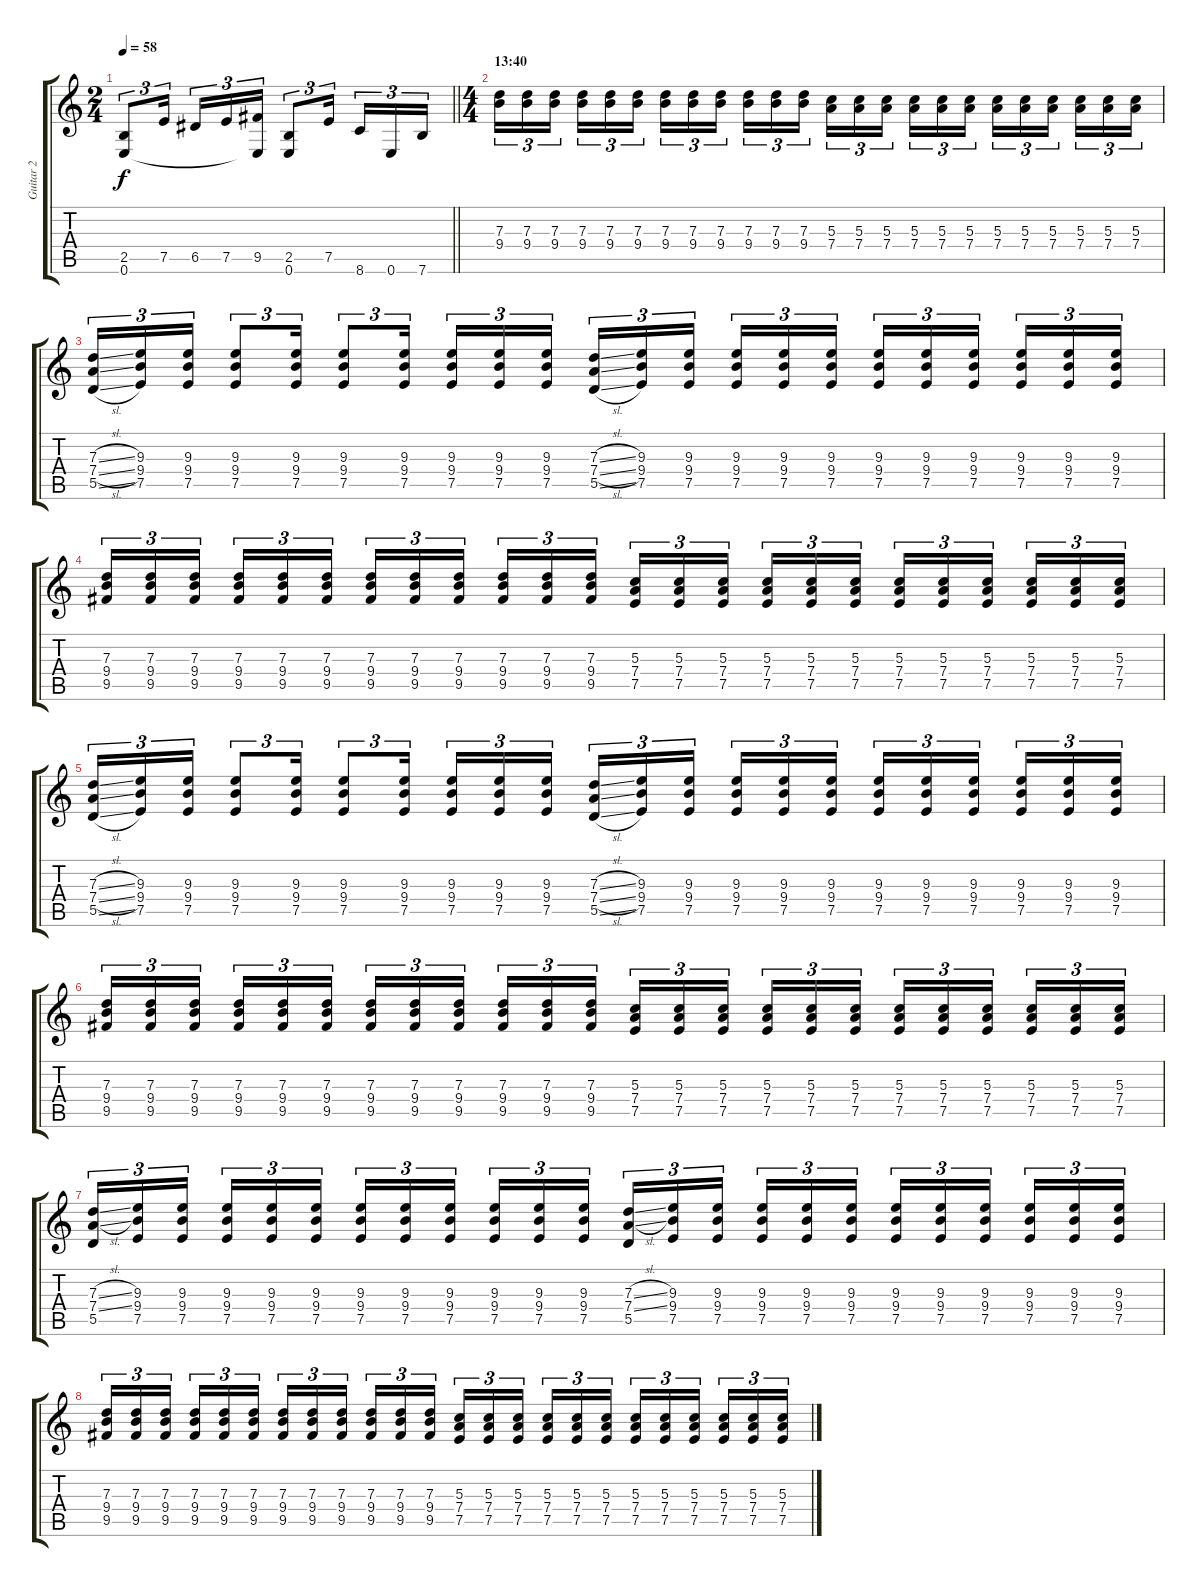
\track ("Guitar 2" "Guitar 2") {instrument distortionguitar}
\staff {score tabs}
\tuning (E4 B3 G3 D3 A2 E2) {hide}
\ts (2 4)
\tempo 58
\clef g2
\barLineRight lightlight
\ks c
(2.5 0.6).8{tu (3 2) dy f} 7.5.16{tu (3 2) beam splitsecondary} 6.5.16{tu (3 2)} 7.5.16{tu (3 2)} (9.5 0.6{t}).16{tu (3 2)} (2.5 0.6).8{tu (3 2)} 7.5.16{tu (3 2) beam splitsecondary} 8.6.16{tu (3 2)} 0.6.16{tu (3 2)} 7.6.16{tu (3 2)} |
\ts (4 4)
\section ("" "13:40")
(7.3 9.4).16{tu (3 2) volume 9} (7.3 9.4).16{tu (3 2)} (7.3 9.4).16{tu (3 2) beam splitsecondary} (7.3 9.4).16{tu (3 2)} (7.3 9.4).16{tu (3 2)} (7.3 9.4).16{tu (3 2)} (7.3 9.4).16{tu (3 2)} (7.3 9.4).16{tu (3 2)} (7.3 9.4).16{tu (3 2) beam splitsecondary} (7.3 9.4).16{tu (3 2)} (7.3 9.4).16{tu (3 2)} (7.3 9.4).16{tu (3 2)} (5.3 7.4).16{tu (3 2)} (5.3 7.4).16{tu (3 2)} (5.3 7.4).16{tu (3 2) beam splitsecondary} (5.3 7.4).16{tu (3 2)} (5.3 7.4).16{tu (3 2)} (5.3 7.4).16{tu (3 2)} (5.3 7.4).16{tu (3 2)} (5.3 7.4).16{tu (3 2)} (5.3 7.4).16{tu (3 2) beam splitsecondary} (5.3 7.4).16{tu (3 2)} (5.3 7.4).16{tu (3 2)} (5.3 7.4).16{tu (3 2)} |
(7.3{sl} 7.4{sl} 5.5{sl}).16{tu (3 2)} (9.3 9.4 7.5).16{tu (3 2)} (9.3 9.4 7.5).16{tu (3 2)} (9.3 9.4 7.5).8{tu (3 2)} (9.3 9.4 7.5).16{tu (3 2)} (9.3 9.4 7.5).8{tu (3 2)} (9.3 9.4 7.5).16{tu (3 2) beam splitsecondary} (9.3 9.4 7.5).16{tu (3 2)} (9.3 9.4 7.5).16{tu (3 2)} (9.3 9.4 7.5).16{tu (3 2)} (7.3{sl} 7.4{sl} 5.5{sl}).16{tu (3 2)} (9.3 9.4 7.5).16{tu (3 2)} (9.3 9.4 7.5).16{tu (3 2) beam splitsecondary} (9.3 9.4 7.5).16{tu (3 2)} (9.3 9.4 7.5).16{tu (3 2)} (9.3 9.4 7.5).16{tu (3 2)} (9.3 9.4 7.5).16{tu (3 2)} (9.3 9.4 7.5).16{tu (3 2)} (9.3 9.4 7.5).16{tu (3 2) beam splitsecondary} (9.3 9.4 7.5).16{tu (3 2)} (9.3 9.4 7.5).16{tu (3 2)} (9.3 9.4 7.5).16{tu (3 2)} |
(7.3 9.4 9.5).16{tu (3 2)} (7.3 9.4 9.5).16{tu (3 2)} (7.3 9.4 9.5).16{tu (3 2) beam splitsecondary} (7.3 9.4 9.5).16{tu (3 2)} (7.3 9.4 9.5).16{tu (3 2)} (7.3 9.4 9.5).16{tu (3 2)} (7.3 9.4 9.5).16{tu (3 2)} (7.3 9.4 9.5).16{tu (3 2)} (7.3 9.4 9.5).16{tu (3 2) beam splitsecondary} (7.3 9.4 9.5).16{tu (3 2)} (7.3 9.4 9.5).16{tu (3 2)} (7.3 9.4 9.5).16{tu (3 2)} (5.3 7.4 7.5).16{tu (3 2)} (5.3 7.4 7.5).16{tu (3 2)} (5.3 7.4 7.5).16{tu (3 2) beam splitsecondary} (5.3 7.4 7.5).16{tu (3 2)} (5.3 7.4 7.5).16{tu (3 2)} (5.3 7.4 7.5).16{tu (3 2)} (5.3 7.4 7.5).16{tu (3 2)} (5.3 7.4 7.5).16{tu (3 2)} (5.3 7.4 7.5).16{tu (3 2) beam splitsecondary} (5.3 7.4 7.5).16{tu (3 2)} (5.3 7.4 7.5).16{tu (3 2)} (5.3 7.4 7.5).16{tu (3 2)} |
(7.3{sl} 7.4{sl} 5.5{sl}).16{tu (3 2)} (9.3 9.4 7.5).16{tu (3 2)} (9.3 9.4 7.5).16{tu (3 2)} (9.3 9.4 7.5).8{tu (3 2)} (9.3 9.4 7.5).16{tu (3 2)} (9.3 9.4 7.5).8{tu (3 2)} (9.3 9.4 7.5).16{tu (3 2) beam splitsecondary} (9.3 9.4 7.5).16{tu (3 2)} (9.3 9.4 7.5).16{tu (3 2)} (9.3 9.4 7.5).16{tu (3 2)} (7.3{sl} 7.4{sl} 5.5{sl}).16{tu (3 2)} (9.3 9.4 7.5).16{tu (3 2)} (9.3 9.4 7.5).16{tu (3 2) beam splitsecondary} (9.3 9.4 7.5).16{tu (3 2)} (9.3 9.4 7.5).16{tu (3 2)} (9.3 9.4 7.5).16{tu (3 2)} (9.3 9.4 7.5).16{tu (3 2)} (9.3 9.4 7.5).16{tu (3 2)} (9.3 9.4 7.5).16{tu (3 2) beam splitsecondary} (9.3 9.4 7.5).16{tu (3 2)} (9.3 9.4 7.5).16{tu (3 2)} (9.3 9.4 7.5).16{tu (3 2)} |
(7.3 9.4 9.5).16{tu (3 2) volume 11} (7.3 9.4 9.5).16{tu (3 2)} (7.3 9.4 9.5).16{tu (3 2) beam splitsecondary} (7.3 9.4 9.5).16{tu (3 2)} (7.3 9.4 9.5).16{tu (3 2)} (7.3 9.4 9.5).16{tu (3 2)} (7.3 9.4 9.5).16{tu (3 2)} (7.3 9.4 9.5).16{tu (3 2)} (7.3 9.4 9.5).16{tu (3 2) beam splitsecondary} (7.3 9.4 9.5).16{tu (3 2)} (7.3 9.4 9.5).16{tu (3 2)} (7.3 9.4 9.5).16{tu (3 2)} (5.3 7.4 7.5).16{tu (3 2)} (5.3 7.4 7.5).16{tu (3 2)} (5.3 7.4 7.5).16{tu (3 2) beam splitsecondary} (5.3 7.4 7.5).16{tu (3 2)} (5.3 7.4 7.5).16{tu (3 2)} (5.3 7.4 7.5).16{tu (3 2)} (5.3 7.4 7.5).16{tu (3 2)} (5.3 7.4 7.5).16{tu (3 2)} (5.3 7.4 7.5).16{tu (3 2) beam splitsecondary} (5.3 7.4 7.5).16{tu (3 2)} (5.3 7.4 7.5).16{tu (3 2)} (5.3 7.4 7.5).16{tu (3 2)} |
(7.3{sl} 7.4{sl} 5.5).16{tu (3 2)} (9.3 9.4 7.5).16{tu (3 2)} (9.3 9.4 7.5).16{tu (3 2) beam splitsecondary} (9.3 9.4 7.5).16{tu (3 2)} (9.3 9.4 7.5).16{tu (3 2)} (9.3 9.4 7.5).16{tu (3 2)} (9.3 9.4 7.5).16{tu (3 2)} (9.3 9.4 7.5).16{tu (3 2)} (9.3 9.4 7.5).16{tu (3 2) beam splitsecondary} (9.3 9.4 7.5).16{tu (3 2)} (9.3 9.4 7.5).16{tu (3 2)} (9.3 9.4 7.5).16{tu (3 2)} (7.3{sl} 7.4{sl} 5.5).16{tu (3 2)} (9.3 9.4 7.5).16{tu (3 2)} (9.3 9.4 7.5).16{tu (3 2) beam splitsecondary} (9.3 9.4 7.5).16{tu (3 2)} (9.3 9.4 7.5).16{tu (3 2)} (9.3 9.4 7.5).16{tu (3 2)} (9.3 9.4 7.5).16{tu (3 2)} (9.3 9.4 7.5).16{tu (3 2)} (9.3 9.4 7.5).16{tu (3 2) beam splitsecondary} (9.3 9.4 7.5).16{tu (3 2)} (9.3 9.4 7.5).16{tu (3 2)} (9.3 9.4 7.5).16{tu (3 2)} |
(7.3 9.4 9.5).16{tu (3 2)} (7.3 9.4 9.5).16{tu (3 2)} (7.3 9.4 9.5).16{tu (3 2) beam splitsecondary} (7.3 9.4 9.5).16{tu (3 2)} (7.3 9.4 9.5).16{tu (3 2)} (7.3 9.4 9.5).16{tu (3 2)} (7.3 9.4 9.5).16{tu (3 2)} (7.3 9.4 9.5).16{tu (3 2)} (7.3 9.4 9.5).16{tu (3 2) beam splitsecondary} (7.3 9.4 9.5).16{tu (3 2)} (7.3 9.4 9.5).16{tu (3 2)} (7.3 9.4 9.5).16{tu (3 2)} (5.3 7.4 7.5).16{tu (3 2)} (5.3 7.4 7.5).16{tu (3 2)} (5.3 7.4 7.5).16{tu (3 2) beam splitsecondary} (5.3 7.4 7.5).16{tu (3 2)} (5.3 7.4 7.5).16{tu (3 2)} (5.3 7.4 7.5).16{tu (3 2)} (5.3 7.4 7.5).16{tu (3 2)} (5.3 7.4 7.5).16{tu (3 2)} (5.3 7.4 7.5).16{tu (3 2) beam splitsecondary} (5.3 7.4 7.5).16{tu (3 2)} (5.3 7.4 7.5).16{tu (3 2)} (5.3 7.4 7.5).16{tu (3 2)}
